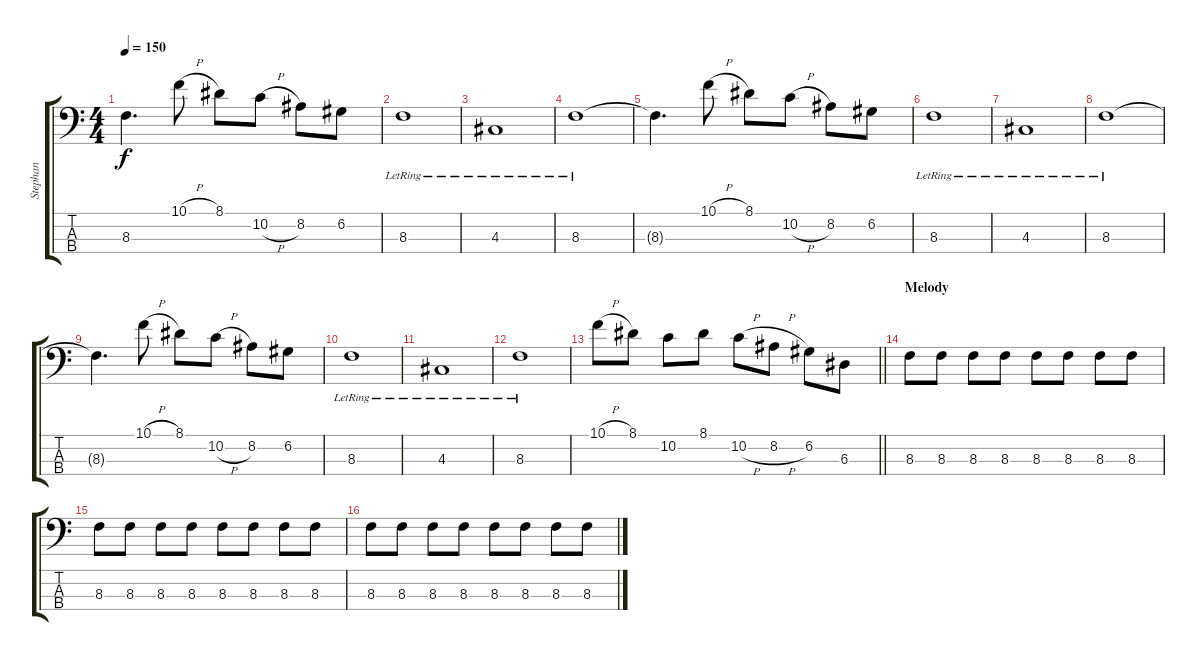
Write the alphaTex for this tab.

\track ("Stephan" "Stephan") {instrument electricbasspick}
\staff {score tabs}
\tuning (G2 D2 A1 E1) {hide}
\ts (4 4)
\tempo 150
\clef f4
\ks c
8.3{t}.4{d dy f} 10.1{h}.8 8.1.8 10.2{h}.8 8.2.8 6.2.8 |
8.3{lr}.1 |
4.3{lr}.1 |
8.3{lr}.1 |
8.3{t}.4{d} 10.1{h}.8 8.1.8 10.2{h}.8 8.2.8 6.2.8 |
8.3{lr}.1 |
4.3{lr}.1 |
8.3{lr}.1 |
8.3{t}.4{d} 10.1{h}.8 8.1.8 10.2{h}.8 8.2.8 6.2.8 |
8.3{lr}.1 |
4.3{lr}.1 |
8.3{lr}.1 |
\barLineRight lightlight
10.1{h}.8 8.1.8 10.2.8 8.1.8 10.2{h}.8 8.2{h}.8 6.2.8 6.3.8 |
\section ("" "Melody")
8.3.8 8.3.8 8.3.8 8.3.8 8.3.8 8.3.8 8.3.8 8.3.8 |
8.3.8 8.3.8 8.3.8 8.3.8 8.3.8 8.3.8 8.3.8 8.3.8 |
8.3.8 8.3.8 8.3.8 8.3.8 8.3.8 8.3.8 8.3.8 8.3.8
